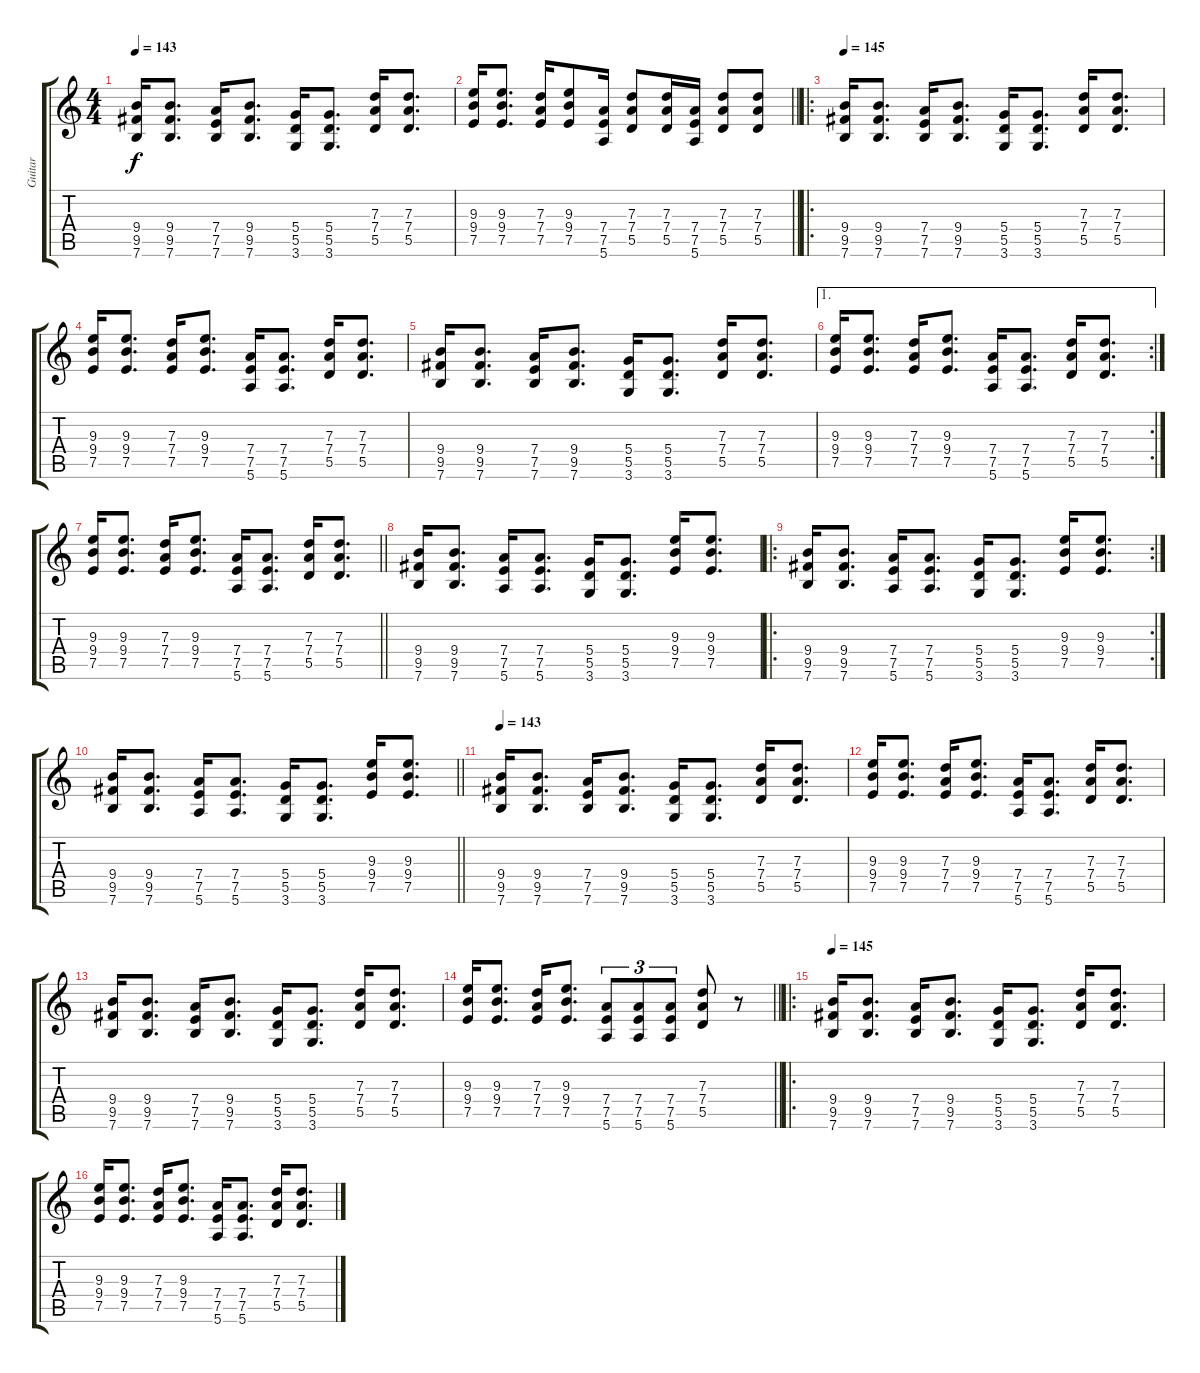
\track ("Guitar" "Guitar") {instrument distortionguitar}
\staff {score tabs}
\tuning (E4 B3 G3 D3 A2 E2) {hide}
\ts (4 4)
\tempo 143
\clef g2
\ks c
(9.4 9.5 7.6).16{dy f} (9.4 9.5 7.6).8{d} (7.4 7.5 7.6).16 (9.4 9.5 7.6).8{d} (5.4 5.5 3.6).16 (5.4 5.5 3.6).8{d} (7.3 7.4 5.5).16 (7.3 7.4 5.5).8{d} |
\barLineRight lightlight
(9.3 9.4 7.5).16 (9.3 9.4 7.5).8{d} (7.3 7.4 7.5).16 (9.3 9.4 7.5).8 (7.4 7.5 5.6).16 (7.3 7.4 5.5).8 (7.3 7.4 5.5).16 (7.4 7.5 5.6).16 (7.3 7.4 5.5).8 (7.3 7.4 5.5).8 |
\ro
\section ("" "")
\tempo 145
(9.4 9.5 7.6).16 (9.4 9.5 7.6).8{d} (7.4 7.5 7.6).16 (9.4 9.5 7.6).8{d} (5.4 5.5 3.6).16 (5.4 5.5 3.6).8{d} (7.3 7.4 5.5).16 (7.3 7.4 5.5).8{d} |
(9.3 9.4 7.5).16 (9.3 9.4 7.5).8{d} (7.3 7.4 7.5).16 (9.3 9.4 7.5).8{d} (7.4 7.5 5.6).16 (7.4 7.5 5.6).8{d} (7.3 7.4 5.5).16 (7.3 7.4 5.5).8{d} |
(9.4 9.5 7.6).16 (9.4 9.5 7.6).8{d} (7.4 7.5 7.6).16 (9.4 9.5 7.6).8{d} (5.4 5.5 3.6).16 (5.4 5.5 3.6).8{d} (7.3 7.4 5.5).16 (7.3 7.4 5.5).8{d} |
\ae 1
\rc 2
(9.3 9.4 7.5).16 (9.3 9.4 7.5).8{d} (7.3 7.4 7.5).16 (9.3 9.4 7.5).8{d} (7.4 7.5 5.6).16 (7.4 7.5 5.6).8{d} (7.3 7.4 5.5).16 (7.3 7.4 5.5).8{d} |
\barLineRight lightlight
(9.3 9.4 7.5).16 (9.3 9.4 7.5).8{d} (7.3 7.4 7.5).16 (9.3 9.4 7.5).8{d} (7.4 7.5 5.6).16 (7.4 7.5 5.6).8{d} (7.3 7.4 5.5).16 (7.3 7.4 5.5).8{d} |
\section ("" "")
(9.4 9.5 7.6).16 (9.4 9.5 7.6).8{d} (7.4 7.5 5.6).16 (7.4 7.5 5.6).8{d} (5.4 5.5 3.6).16 (5.4 5.5 3.6).8{d} (9.3 9.4 7.5).16 (9.3 9.4 7.5).8{d} |
\ro
\rc 2
(9.4 9.5 7.6).16 (9.4 9.5 7.6).8{d} (7.4 7.5 5.6).16 (7.4 7.5 5.6).8{d} (5.4 5.5 3.6).16 (5.4 5.5 3.6).8{d} (9.3 9.4 7.5).16 (9.3 9.4 7.5).8{d} |
\barLineRight lightlight
(9.4 9.5 7.6).16 (9.4 9.5 7.6).8{d} (7.4 7.5 5.6).16 (7.4 7.5 5.6).8{d} (5.4 5.5 3.6).16 (5.4 5.5 3.6).8{d} (9.3 9.4 7.5).16 (9.3 9.4 7.5).8{d} |
\section ("" "")
\tempo 143
(9.4 9.5 7.6).16 (9.4 9.5 7.6).8{d} (7.4 7.5 7.6).16 (9.4 9.5 7.6).8{d} (5.4 5.5 3.6).16 (5.4 5.5 3.6).8{d} (7.3 7.4 5.5).16 (7.3 7.4 5.5).8{d} |
(9.3 9.4 7.5).16 (9.3 9.4 7.5).8{d} (7.3 7.4 7.5).16 (9.3 9.4 7.5).8{d} (7.4 7.5 5.6).16 (7.4 7.5 5.6).8{d} (7.3 7.4 5.5).16 (7.3 7.4 5.5).8{d} |
(9.4 9.5 7.6).16 (9.4 9.5 7.6).8{d} (7.4 7.5 7.6).16 (9.4 9.5 7.6).8{d} (5.4 5.5 3.6).16 (5.4 5.5 3.6).8{d} (7.3 7.4 5.5).16 (7.3 7.4 5.5).8{d} |
\barLineRight lightlight
(9.3 9.4 7.5).16 (9.3 9.4 7.5).8{d} (7.3 7.4 7.5).16 (9.3 9.4 7.5).8{d} (7.4 7.5 5.6).8{tu (3 2)} (7.4 7.5 5.6).8{tu (3 2)} (7.4 7.5 5.6).8{tu (3 2)} (7.3 7.4 5.5).8 r.8 |
\ro
\section ("" "")
\tempo 145
(9.4 9.5 7.6).16 (9.4 9.5 7.6).8{d} (7.4 7.5 7.6).16 (9.4 9.5 7.6).8{d} (5.4 5.5 3.6).16 (5.4 5.5 3.6).8{d} (7.3 7.4 5.5).16 (7.3 7.4 5.5).8{d} |
(9.3 9.4 7.5).16 (9.3 9.4 7.5).8{d} (7.3 7.4 7.5).16 (9.3 9.4 7.5).8{d} (7.4 7.5 5.6).16 (7.4 7.5 5.6).8{d} (7.3 7.4 5.5).16 (7.3 7.4 5.5).8{d}
